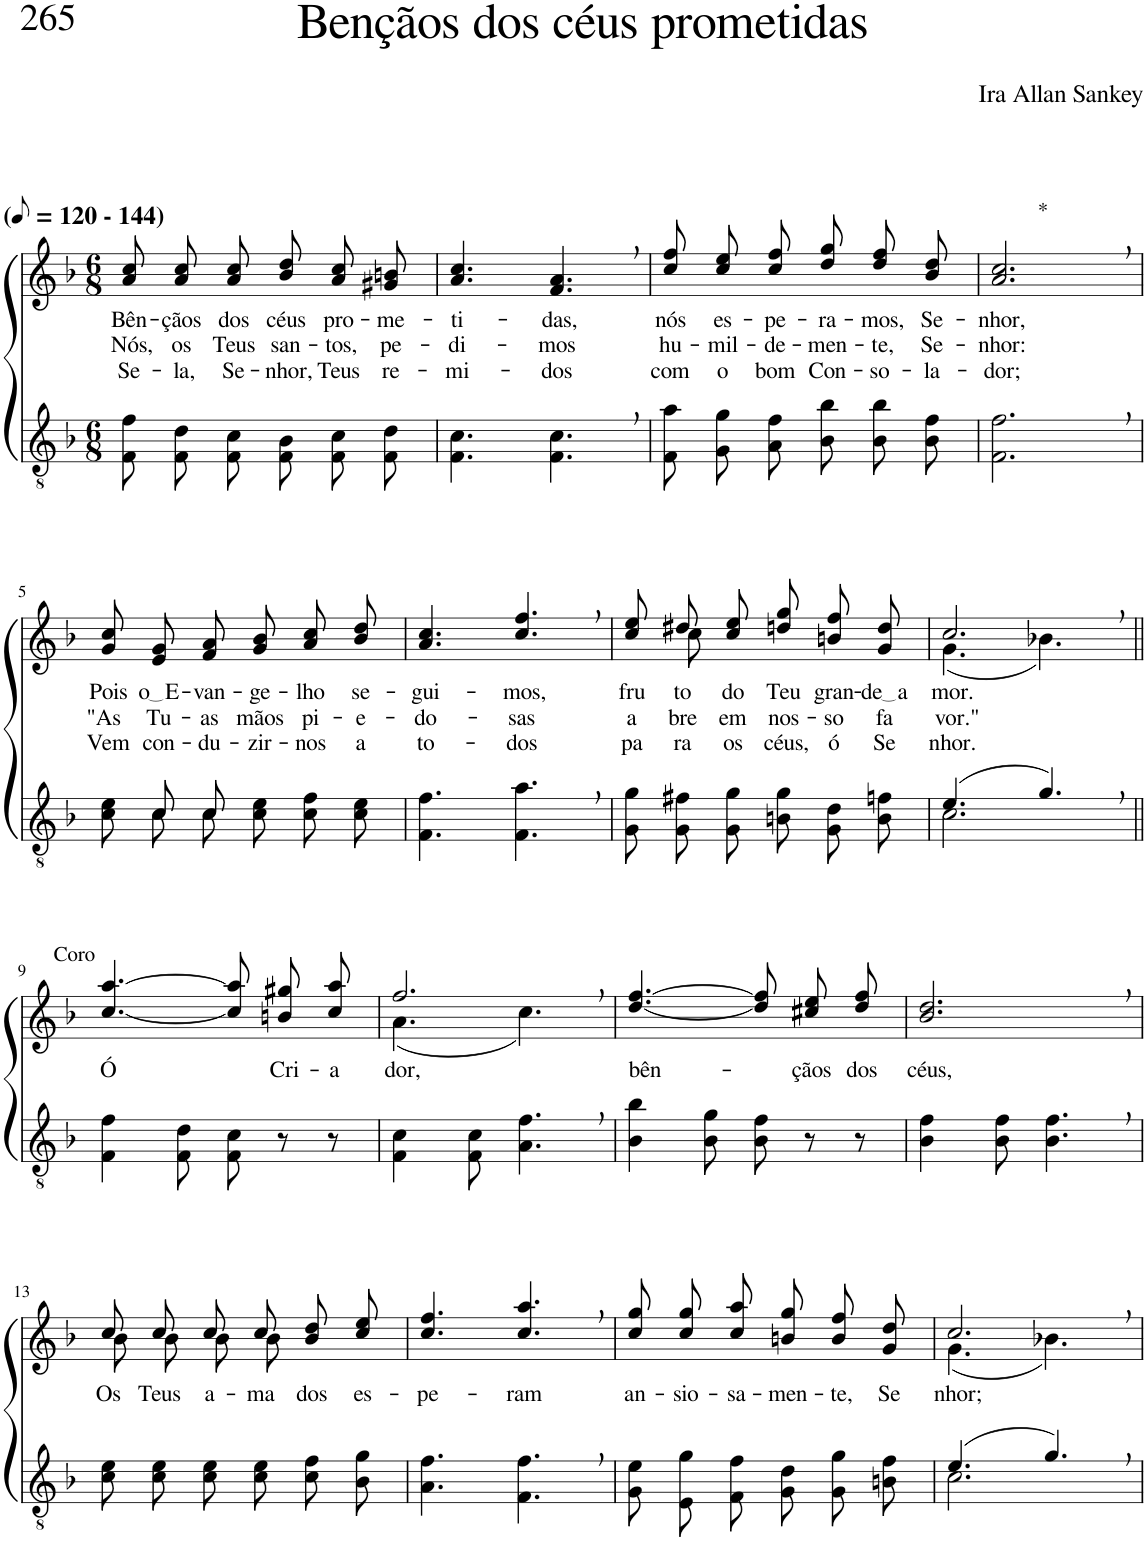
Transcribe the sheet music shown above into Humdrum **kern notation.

**kern	**kern	**text	**text	**text
*part2	*part1	*part1	*part1	*part1
*staff2	*staff1	*staff1	*staff1	*staff1
*I"Parte III e IV	*I"Parte I e II	*	*	*
*clefGv2	*clefG2	*	*	*
*Trd4c7	*Trd4c7	*	*	*
*k[b-]	*k[b-]	*	*	*
*M6/8	*M6/8	*	*	*
*MM60	*MM60	*	*	*
=1	=1	=1	=1	=1
!	!LO:TX:a:B:t=(	!	!	!
!	!LO:TX:a:B:t=- 144)	!	!	!
!	!	!LO:LY:b	!LO:LY:b	!LO:LY:b
8F/ 8f/L	8a\ 8cc\L	Bên-	Nós,	Se-
!	!	!LO:LY:b	!LO:LY:b	!LO:LY:b
8F/ 8d/	8a\ 8cc\	-çãos	os	-la,
!	!	!LO:LY:b	!LO:LY:b	!LO:LY:b
8F/ 8c/J	8a\ 8cc\J	dos	Teus	Se-
!	!	!LO:LY:b	!LO:LY:b	!LO:LY:b
8F/ 8B-/L	8b-\ 8dd\L	céus	san-	-nhor,
!	!	!LO:LY:b	!LO:LY:b	!LO:LY:b
8F/ 8c/	8a\ 8cc\	pro-	-tos,	Teus
!	!	!LO:LY:b	!LO:LY:b	!LO:LY:b
8F/ 8d/J	8g#X\ 8bn\J	-me-	pe-	re-
=2	=2	=2	=2	=2
!	!	!LO:LY:b	!LO:LY:b	!LO:LY:b
4.F\ 4.c\	4.a/ 4.cc/	-ti-	-di-	-mi-
!	!	!LO:LY:b	!LO:LY:b	!LO:LY:b
4.F\, 4.c\,	4.f/, 4.a/,	-das,	-mos	-dos
=3	=3	=3	=3	=3
!	!	!LO:LY:b	!LO:LY:b	!LO:LY:b
8F\ 8a\L	8cc\ 8ff\L	nós	hu-	com
!	!	!LO:LY:b	!LO:LY:b	!LO:LY:b
8G\ 8g\	8cc\ 8ee\	es-	-mil-	o
!	!	!LO:LY:b	!LO:LY:b	!LO:LY:b
8A\ 8f\J	8cc\ 8ff\J	-pe-	-de-	bom
!	!	!LO:LY:b	!LO:LY:b	!LO:LY:b
8B-\ 8b-\L	8dd\ 8gg\L	-ra-	-men-	Con-
!	!	!LO:LY:b	!LO:LY:b	!LO:LY:b
8B-\ 8b-\	8dd\ 8ff\	-mos,	-te,	-so-
!	!	!LO:LY:b	!LO:LY:b	!LO:LY:b
8B-\ 8f\J	8b-\ 8dd\J	Se-	Se-	-la-
=4	=4	=4	=4	=4
!	!LO:TX:a:t=*	!	!	!
!	!	!LO:LY:b	!LO:LY:b	!LO:LY:b
2.F\, 2.f\,	2.a/, 2.cc/,	-nhor,	-nhor:	-dor;
!!LO:LB:g=z
=5	=5	=5	=5	=5
*^	*	*	*	*
!	!	!	!LO:LY:b	!LO:LY:b	!LO:LY:b
8c\ 8e\L	8ryy	8g/ 8cc/L	Pois	"As	Vem
!	!	!	!LO:LY:b	!LO:LY:b	!LO:LY:b
8c\	8c/L	8e/ 8g/	o E	Tu-	con-
!	!	!	!LO:LY:b	!LO:LY:b	!LO:LY:b
8c\J	8c/J	8f/ 8a/J	-van-	-as	-du-
!	!	!	!LO:LY:b	!LO:LY:b	!LO:LY:b
8c\ 8e\L	4.ryy	8g\ 8b-\L	-ge-	mãos	-zir-
!	!	!	!LO:LY:b	!LO:LY:b	!LO:LY:b
8c\ 8f\	.	8a\ 8cc\	-lho	pi-	-nos
!	!	!	!LO:LY:b	!LO:LY:b	!LO:LY:b
8c\ 8e\J	.	8b-\ 8dd\J	se-	-e-	a
*v	*v	*	*	*	*
=6	=6	=6	=6	=6
!	!	!LO:LY:b	!LO:LY:b	!LO:LY:b
4.F\ 4.f\	4.a/ 4.cc/	-gui-	-do-	to-
!	!	!LO:LY:b	!LO:LY:b	!LO:LY:b
4.F\, 4.a\,	4.cc/, 4.ff/,	-mos,	-sas	-dos
=7	=7	=7	=7	=7
!	!	!LO:LY:b	!LO:LY:b	!LO:LY:b
*	*^	*	*	*
8G\ 8g\L	8cc\ 8ee\L	8ryy	fru-	a-	pa-
!	!	!	!LO:LY:b	!LO:LY:b	!LO:LY:b
8G\ 8f#X\	8dd#X\	8cc\	-to	-bre	-ra
!	!	!	!LO:LY:b	!LO:LY:b	!LO:LY:b
8G\ 8g\J	8cc\ 8ee\J	2ryy	do	em	os
!	!	!	!LO:LY:b	!LO:LY:b	!LO:LY:b
8Bn\ 8g\L	8ddn\ 8gg\L	.	Teu	nos-	céus,
!	!	!	!LO:LY:b	!LO:LY:b	!LO:LY:b
8G\ 8d\	8bn\ 8ff\	.	gran-	-so	ó
!	!	!	!LO:LY:b	!LO:LY:b	!LO:LY:b
8B\ 8fn\J	8g\ 8dd\J	.	de a	fa-	Se-
=8	=8	=8	=8	=8	=8
*^	*	*	*	*	*
!	!	!	!	!LO:LY:b	!LO:LY:b	!LO:LY:b
(4.e/	2.c\	2.cc,/	(4.g\	-mor.	-vor."	-nhor.
4.g,/)	.	.	4.b-X\)	.	.	.
*v	*v	*	*	*	*	*
!!LO:LB:g=z
=9||	=9||	=9||	=9||	=9||	=9||
!	!LO:TX:a:t=Coro	!	!	!	!
!	!	!	!LO:LY:b	!	!
*	*v	*v	*	*	*
4F\ 4f\	[4.cc/ [4.aa/	Ó	.	.
8F\ 8d\	.	.	.	.
8F\ 8c\	8cc]\ 8aa]\L	.	.	.
!	!	!LO:LY:b	!	!
8r	8bn\ 8gg#X\	Cri-	.	.
!	!	!LO:LY:b	!	!
8r	8cc\ 8aa\J	-a-	.	.
=10	=10	=10	=10	=10
*	*^	*	*	*
!	!	!	!LO:LY:b	!	!
4F\ 4c\	2.ff,/	(4.a\	-dor,	.	.
8F\ 8c\	.	.	.	.	.
4.A\, 4.f\,	.	4.cc\)	.	.	.
=11	=11	=11	=11	=11	=11
!	!	!	!LO:LY:b	!	!
*	*v	*v	*	*	*
4B-\ 4b-\	[4.dd/ [4.ff/	bên-	.	.
8B-\ 8g\	.	.	.	.
8B-\ 8f\	8dd]\ 8ff]\L	.	.	.
!	!	!LO:LY:b	!	!
8r	8cc#X\ 8ee\	çãos	.	.
!	!	!LO:LY:b	!	!
8r	8dd\ 8ff\J	dos	.	.
=12	=12	=12	=12	=12
!	!	!LO:LY:b	!	!
4B-\ 4f\	2.b-/, 2.dd/,	céus,	.	.
8B-\ 8f\	.	.	.	.
4.B-\, 4.f\,	.	.	.	.
!!LO:LB:g=z
=13	=13	=13	=13	=13
*	*^	*	*	*
!	!	!	!LO:LY:b	!	!
8c\ 8e\L	8cc/L	8b-\	Os	.	.
!	!	!	!LO:LY:b	!	!
8c\ 8e\	8cc/	8b-\L	Teus	.	.
!	!	!	!LO:LY:b	!	!
8c\ 8e\J	8cc/J	8b-\	a-	.	.
!	!	!	!LO:LY:b	!	!
8c\ 8e\L	8cc\L	8b-\J	-ma-	.	.
!	!	!	!LO:LY:b	!	!
8c\ 8f\	8b-\ 8dd\	4ryy	-dos	.	.
!	!	!	!LO:LY:b	!	!
8B-\ 8g\J	8cc\ 8ee\J	.	es-	.	.
*	*v	*v	*	*	*
=14	=14	=14	=14	=14
!	!	!LO:LY:b	!	!
4.A\ 4.f\	4.cc/ 4.ff/	-pe-	.	.
!	!	!LO:LY:b	!	!
4.F\, 4.f\,	4.cc/, 4.aa/,	-ram	.	.
=15	=15	=15	=15	=15
!	!	!LO:LY:b	!	!
8G\ 8e\L	8cc\ 8gg\L	an-	.	.
!	!	!LO:LY:b	!	!
8E\ 8g\	8cc\ 8gg\	-sio-	.	.
!	!	!LO:LY:b	!	!
8F\ 8f\J	8cc\ 8aa\J	-sa-	.	.
!	!	!LO:LY:b	!	!
8G\ 8d\L	8bn\ 8gg\L	-men-	.	.
!	!	!LO:LY:b	!	!
8G\ 8g\	8b\ 8ff\	-te,	.	.
!	!	!LO:LY:b	!	!
8Bn\ 8f\J	8g\ 8dd\J	Se-	.	.
=16	=16	=16	=16	=16
*^	*^	*	*	*
!	!	!	!	!LO:LY:b	!	!
(4.e/	2.c\	2.cc,/	(4.g\	-nhor;	.	.
4.g,/)	.	.	4.b-X\)	.	.	.
*v	*v	*	*	*	*	*
*	*v	*v	*	*	*
=	=	=	=	=
*-	*-	*-	*-	*-
